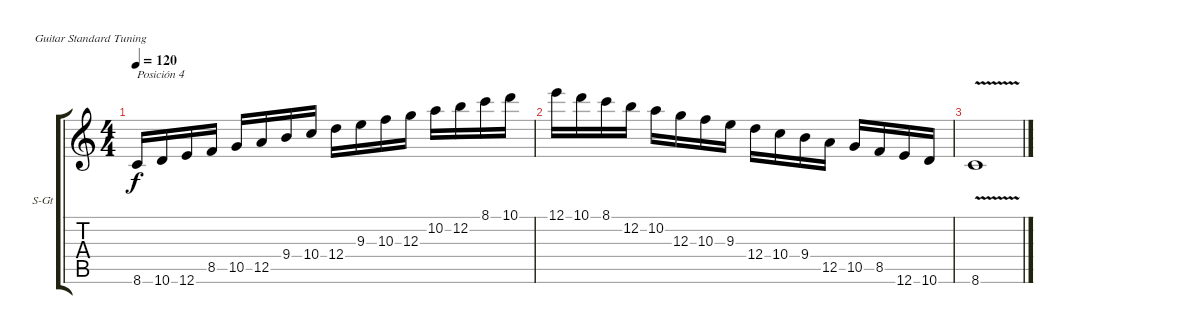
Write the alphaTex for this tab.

\defaultSystemsLayout 4
\bracketExtendMode groupsimilarinstruments
\firstSystemTrackNameOrientation horizontal
\otherSystemsTrackNameOrientation horizontal
\track ("Steel Guitar" "S-Gt") {instrument acousticguitarsteel}
\staff {score tabs}
\tuning (E4 B3 G3 D3 A2 E2)
\ts (4 4)
\tempo 120
\clef g2
\ks c
8.6.16{txt "Posición 4" dy f instrument acousticguitarsteel} 10.6.16 12.6.16 8.5.16 10.5.16 12.5.16 9.4.16 10.4.16 12.4.16 9.3.16 10.3.16 12.3.16 10.2.16 12.2.16 8.1.16 10.1.16 |
12.1.16 10.1.16 8.1.16 12.2.16 10.2.16 12.3.16 10.3.16 9.3.16 12.4.16 10.4.16 9.4.16 12.5.16 10.5.16 8.5.16 12.6.16 10.6.16 |
8.6{v}.1
